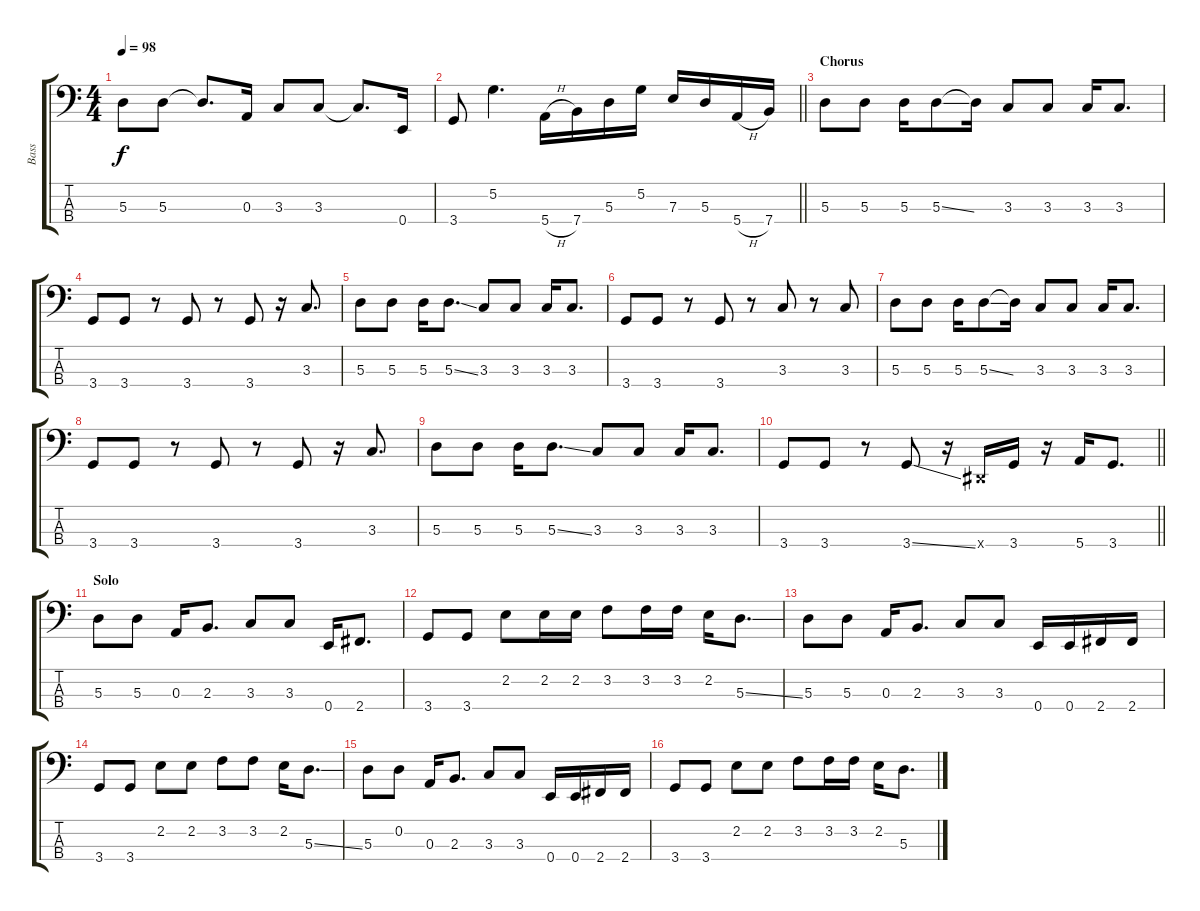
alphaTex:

\track ("Bass" "Bass") {instrument electricbassfinger}
\staff {score tabs}
\tuning (G2 D2 A1 E1) {hide}
\ts (4 4)
\tempo 98
\clef f4
\ks c
5.3.8{dy f} 5.3.8 5.3{t}.8{d} 0.3.16 3.3.8 3.3.8 3.3{t}.8{d} 0.4.16 |
\barLineRight lightlight
3.4.8 5.2.4{d} 5.4{h}.16 7.4.16 5.3.16 5.2.16 7.3.16 5.3.16 5.4{h}.16 7.4.16 |
\section ("" "Chorus")
5.3.8 5.3.8 5.3.16 5.3{ss}.8 5.3{t}.16 3.3.8 3.3.8 3.3.16 3.3.8{d} |
3.4.8 3.4.8 r.8 3.4.8 r.8 3.4.8 r.16 3.3.8{d} |
5.3.8 5.3.8 5.3.16 5.3{ss}.8{d} 3.3.8 3.3.8 3.3.16 3.3.8{d} |
3.4.8 3.4.8 r.8 3.4.8 r.8 3.3.8 r.8 3.3.8 |
5.3.8 5.3.8 5.3.16 5.3{ss}.8 5.3{t}.16 3.3.8 3.3.8 3.3.16 3.3.8{d} |
3.4.8 3.4.8 r.8 3.4.8 r.8 3.4.8 r.16 3.3.8{d} |
5.3.8 5.3.8 5.3.16 5.3{ss}.8{d} 3.3.8 3.3.8 3.3.16 3.3.8{d} |
\barLineRight lightlight
3.4.8 3.4.8 r.8 3.4{ss}.8 r.16 -1.4{x}.16 3.4.16 r.16 5.4.16 3.4.8{d} |
\section ("" "Solo")
5.3.8 5.3.8 0.3.16 2.3.8{d} 3.3.8 3.3.8 0.4.16 2.4.8{d} |
3.4.8 3.4.8 2.2.8 2.2.16 2.2.16 3.2.8 3.2.16 3.2.16 2.2.16 5.3{ss}.8{d} |
5.3.8 5.3.8 0.3.16 2.3.8{d} 3.3.8 3.3.8 0.4.16 0.4.16 2.4.16 2.4.16 |
3.4.8 3.4.8 2.2.8 2.2.8 3.2.8 3.2.8 2.2.16 5.3{ss}.8{d} |
5.3.8 0.2.8 0.3.16 2.3.8{d} 3.3.8 3.3.8 0.4.16 0.4.16 2.4.16 2.4.16 |
3.4.8 3.4.8 2.2.8 2.2.8 3.2.8 3.2.16 3.2.16 2.2.16 5.3{ss}.8{d}
